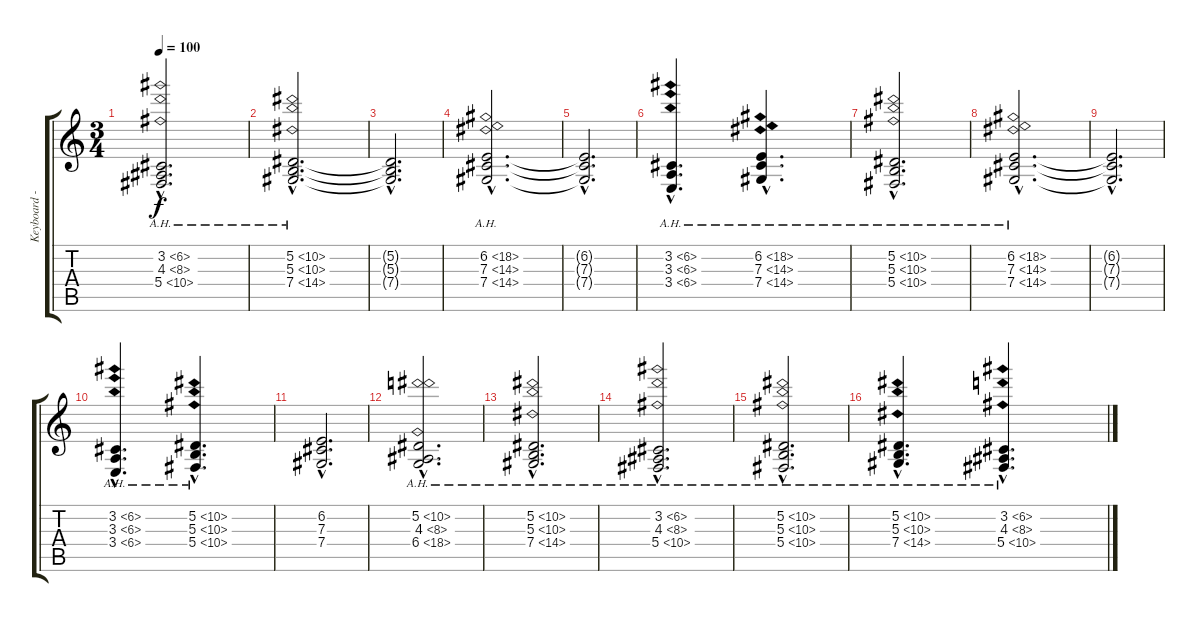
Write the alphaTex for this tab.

\track ("Keyboard - Strings" "Keyboard -") {instrument stringensemble1}
\staff {score tabs}
\tuning (Eb4 Bb3 Gb3 Db3 Ab2 Eb2) {hide}
\ts (3 4)
\tempo 100
\clef g2
\ks c
(3.2{ah 3 hac} 4.3{ah 4 hac} 5.4{ah 5 hac}).2{d dy f} |
(5.2{ah 5 hac} 5.3{ah 5 hac} 7.4{ah 7 hac}).2{d} |
(5.2{hac t} 5.3{hac t} 7.4{hac t}).2{d} |
(6.2{ah 12 hac} 7.3{ah 7 hac} 7.4{ah 7 hac}).2{d} |
(6.2{hac t} 7.3{hac t} 7.4{hac t}).2{d} |
(3.2{ah 3 hac} 3.3{ah 3 hac} 3.4{ah 3 hac}).4{d} (6.2{ah 12 hac} 7.3{ah 7 hac} 7.4{ah 7 hac}).4{d} |
(5.2{ah 5 hac} 5.3{ah 5 hac} 5.4{ah 5 hac}).2{d} |
(6.2{ah 12 hac} 7.3{ah 7 hac} 7.4{ah 7 hac}).2{d} |
(6.2{hac t} 7.3{hac t} 7.4{hac t}).2{d} |
(3.2{ah 3 hac} 3.3{ah 3 hac} 3.4{ah 3 hac}).4{d} (5.2{ah 5 hac} 5.3{ah 5 hac} 5.4{ah 5 hac}).4{d} |
(6.2{hac} 7.3{hac} 7.4{hac}).2{d} |
(5.2{ah 5 hac} 4.3{ah 4 hac} 6.4{ah 12 hac}).2{d} |
(5.2{ah 5 hac} 5.3{ah 5 hac} 7.4{ah 7 hac}).2{d} |
(3.2{ah 3 hac} 4.3{ah 4 hac} 5.4{ah 5 hac}).2{d} |
(5.2{ah 5 hac} 5.3{ah 5 hac} 5.4{ah 5 hac}).2{d} |
(5.2{ah 5 hac} 5.3{ah 5 hac} 7.4{ah 7 hac}).4{d} (3.2{ah 3 hac} 4.3{ah 4 hac} 5.4{ah 5 hac}).4{d}
